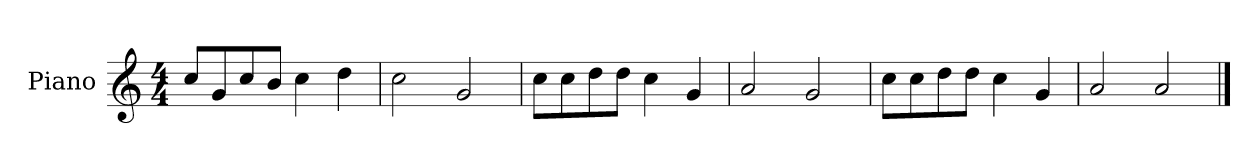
**kern
*part1
*staff1
*I"Piano
*I'P-no
*clefG2
*k[]
*M4/4
*MM90
=1
8cc/L
8g/
8cc/
8b/J
4cc\
4dd\
=2
2cc\
2g/
=3
8cc\L
8cc\
8dd\
8dd\J
4cc\
4g/
=4
2a/
2g/
=5
8cc\L
8cc\
8dd\
8dd\J
4cc\
4g/
=6
2a/
2a/
==
*-
